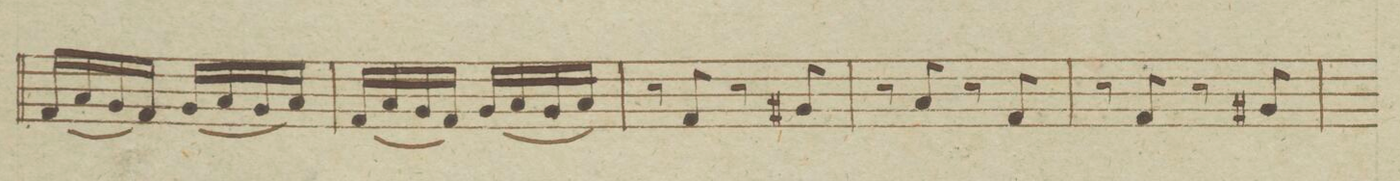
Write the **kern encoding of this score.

**kern	**dynam
*I"Violino Secondo	*
*clefG2	*
*k[f#]	*
*met(c)	*
*M2/4	*
(16f#/LL	.
16a/	.
16g/	.
16f#/JJ)	.
(16g/LL	.
16a/	.
16g/	.
16a/JJ)	.
=120	=120
(16f#/LL	.
16a/	.
16g/	.
16f#/JJ)	.
(16g/LL	.
16a/	.
16g/	.
16a/JJ)	.
=121	=121
8r	.
8f#/	.
8r	.
8g#X/	.
=122	=122
8r	.
8a/	.
8r	.
8f#/	.
=123	=123
8r	.
8f#/	.
8r	.
8g#X/	.
=124	=124
*-	*-
